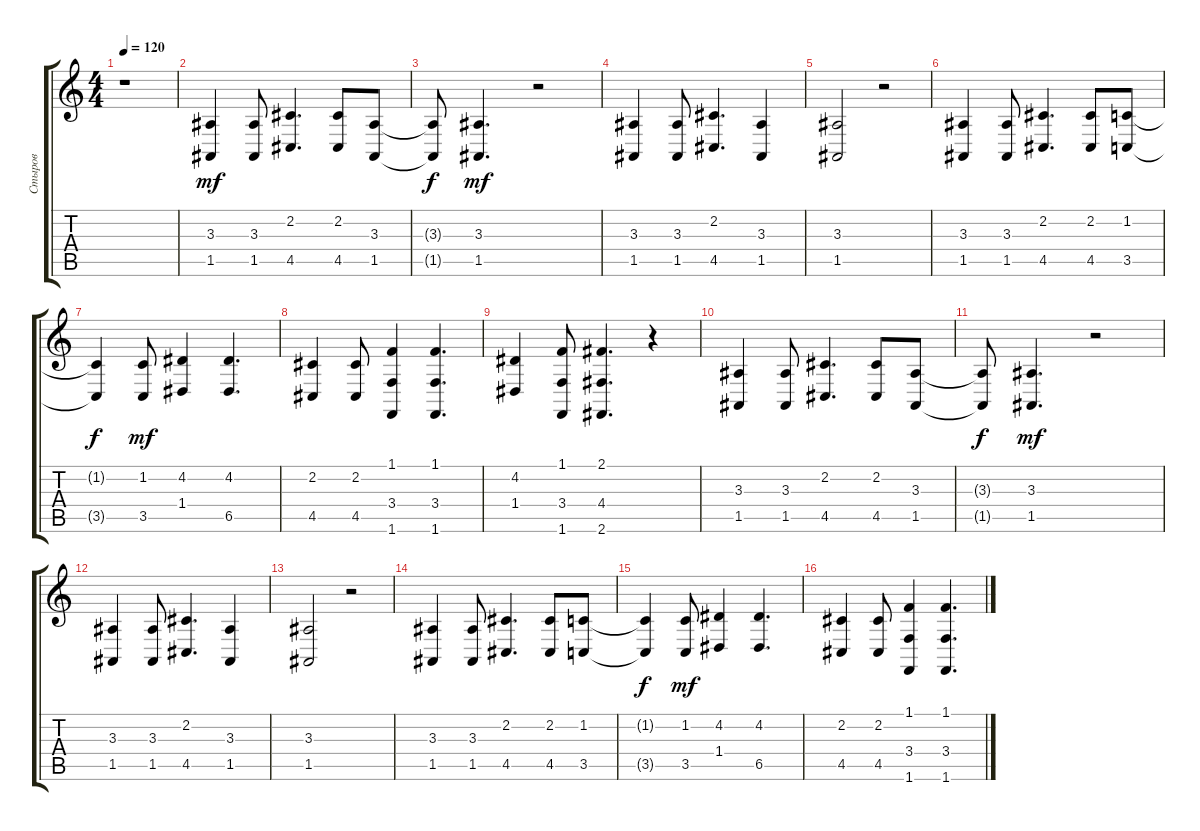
\track ("Стыров" "Стыров") {instrument lead6voice}
\staff {score tabs}
\tuning (E4 B3 G3 D3 A2 E2) {hide}
\ts (4 4)
\tempo 120
\clef g2
\ks c
r.1{dy f} |
(3.3 1.5).4{dy mf} (3.3 1.5).8 (2.2 4.5).4{d} (2.2 4.5).8 (3.3 1.5).8 |
(3.3{t} 1.5{t}).8{dy f} (3.3 1.5).4{d dy mf} r.2 |
(3.3 1.5).4 (3.3 1.5).8 (2.2 4.5).4{d} (3.3 1.5).4 |
(3.3 1.5).2 r.2 |
(3.3 1.5).4 (3.3 1.5).8 (2.2 4.5).4{d} (2.2 4.5).8 (1.2 3.5).8 |
(1.2{t} 3.5{t}).4{dy f} (1.2 3.5).8{dy mf} (4.2 1.4).4 (4.2 6.5).4{d} |
(2.2 4.5).4 (2.2 4.5).8 (1.1 3.4 1.6).4 (1.1 3.4 1.6).4{d} |
(4.2 1.4).4 (1.1 3.4 1.6).8 (2.1 4.4 2.6).4{d} r.4 |
(3.3 1.5).4 (3.3 1.5).8 (2.2 4.5).4{d} (2.2 4.5).8 (3.3 1.5).8 |
(3.3{t} 1.5{t}).8{dy f} (3.3 1.5).4{d dy mf} r.2 |
(3.3 1.5).4 (3.3 1.5).8 (2.2 4.5).4{d} (3.3 1.5).4 |
(3.3 1.5).2 r.2 |
(3.3 1.5).4 (3.3 1.5).8 (2.2 4.5).4{d} (2.2 4.5).8 (1.2 3.5).8 |
(1.2{t} 3.5{t}).4{dy f} (1.2 3.5).8{dy mf} (4.2 1.4).4 (4.2 6.5).4{d} |
(2.2 4.5).4 (2.2 4.5).8 (1.1 3.4 1.6).4 (1.1 3.4 1.6).4{d}
